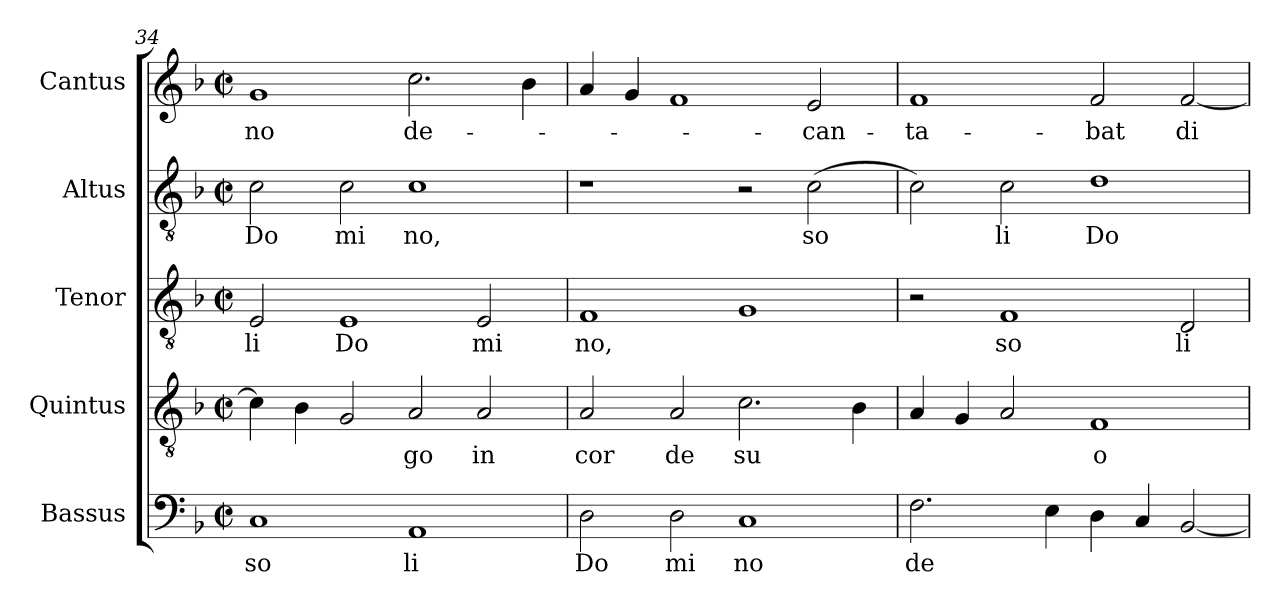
**kern	**text	**kern	**text	**kern	**text	**kern	**text	**kern	**text
*part5	*part5	*part4	*part4	*part3	*part3	*part2	*part2	*part1	*part1
*staff5	*staff5	*staff4	*staff4	*staff3	*staff3	*staff2	*staff2	*staff1	*staff1
*I"Bassus	*	*I"Quintus	*	*I"Tenor	*	*I"Altus	*	*I"Cantus	*
*clefF4	*	*clefGv2	*	*clefGv2	*	*clefGv2	*	*clefG2	*
*k[b-]	*	*k[b-]	*	*k[b-]	*	*k[b-]	*	*k[b-]	*
*F:	*	*F:	*	*F:	*	*F:	*	*F:	*
*M2/2	*	*M2/2	*	*M2/2	*	*M2/2	*	*M2/2	*
*met(c|)	*	*met(c|)	*	*met(c|)	*	*met(c|)	*	*met(c|)	*
=34	=34	=34	=34	=34	=34	=34	=34	=34	=34
!	!LO:LY:b:cj	!	!	!	!LO:LY:b:cj	!	!LO:LY:b:cj	!	!LO:LY:b:cj
1C	so	4c\]	.	2E/	li	2c\	Do	1g	-no
.	.	4B-\	.	.	.	.	.	.	.
!	!	!	!	!	!LO:LY:b:cj	!	!LO:LY:b:cj	!	!
.	.	2G/	.	1E	Do	2c\	mi	.	.
!	!LO:LY:b:cj	!	!LO:LY:b:cj	!	!	!	!LO:LY:b:cj	!	!LO:LY:b:cj
1AA	li	2A/	go	.	.	1c	no,	2.cc\	de-
!	!	!	!LO:LY:b:cj	!	!LO:LY:b:cj	!	!	!	!
.	.	2A/	in	2E/	mi	.	.	.	.
.	.	.	.	.	.	.	.	4b-\	.
=35	=35	=35	=35	=35	=35	=35	=35	=35	=35
!	!LO:LY:b:cj	!	!LO:LY:b:cj	!	!LO:LY:b:cj	!	!	!	!
2D\	Do	2A/	cor	1F	no,	1r	.	4a/	.
.	.	.	.	.	.	.	.	4g/	.
!	!LO:LY:b:cj	!	!LO:LY:b:cj	!	!	!	!	!	!
2D\	mi	2A/	de	.	.	.	.	1f	.
!	!LO:LY:b:cj	!	!LO:LY:b:cj	!	!	!	!	!	!
1C	no	2.c\	su	1G	.	2r	.	.	.
!	!	!	!	!	!	!	!LO:LY:b:cj	!	!LO:LY:b:cj
.	.	.	.	.	.	(>2c\	so	2e/	-can-
.	.	4B-\	.	.	.	.	.	.	.
=36	=36	=36	=36	=36	=36	=36	=36	=36	=36
!	!LO:LY:b:cj	!	!	!	!	!	!	!	!LO:LY:b:cj
2.F\	de	4A/	.	2r	.	2c\)	.	1f	-ta-
.	.	4G/	.	.	.	.	.	.	.
!	!	!	!	!	!LO:LY:b:cj	!	!LO:LY:b:cj	!	!
.	.	2A/	.	1F	so	2c\	li	.	.
4E\	.	.	.	.	.	.	.	.	.
!	!	!	!LO:LY:b:cj	!	!	!	!LO:LY:b:cj	!	!LO:LY:b:cj
4D\	.	1F	o	.	.	1d	Do	2f/	-bat
4C/	.	.	.	.	.	.	.	.	.
!	!	!	!	!	!LO:LY:b:cj	!	!	!	!LO:LY:b:cj
[<2BB-/	.	.	.	2D/	li	.	.	[<2f/	di-
=	=	=	=	=	=	=	=	=	=
*-	*-	*-	*-	*-	*-	*-	*-	*-	*-
